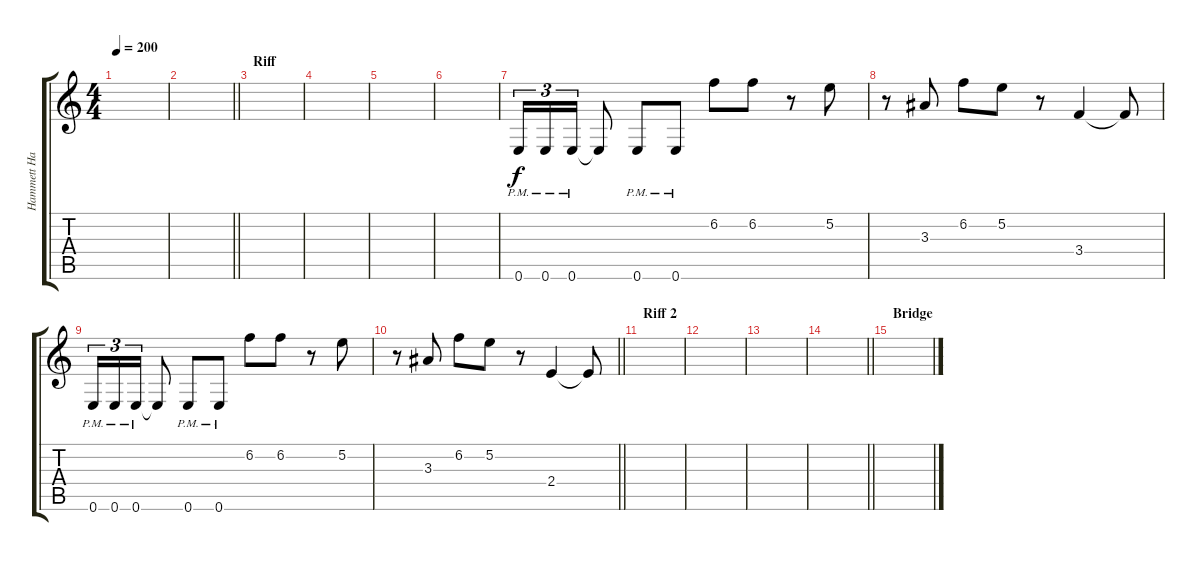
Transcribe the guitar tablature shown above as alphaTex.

\track ("Hammett Harmonisation/Extra" "Hammett Ha") {instrument distortionguitar}
\staff {score tabs}
\tuning (E4 B3 G3 D3 A2 E2) {hide}
\ts (4 4)
\tempo 200
\clef g2
\ks c
|
\barLineRight lightlight
|
\section ("" "Riff")
|
|
|
|
0.6{pm}.16{tu (3 2)} 0.6{pm}.16{tu (3 2)} 0.6{pm}.16{tu (3 2)} 0.6{t}.8 0.6{pm}.8 0.6{pm}.8 6.2.8 6.2.8 r.8 5.2.8 |
r.8 3.3.8 6.2.8 5.2.8 r.8 3.4.4 3.4{t}.8 |
0.6{pm}.16{tu (3 2)} 0.6{pm}.16{tu (3 2)} 0.6{pm}.16{tu (3 2)} 0.6{t}.8 0.6{pm}.8 0.6{pm}.8 6.2.8 6.2.8 r.8 5.2.8 |
\barLineRight lightlight
r.8 3.3.8 6.2.8 5.2.8 r.8 2.4.4 2.4{t}.8 |
\section ("" "Riff 2")
|
|
|
\barLineRight lightlight
|
\section ("" "Bridge")
